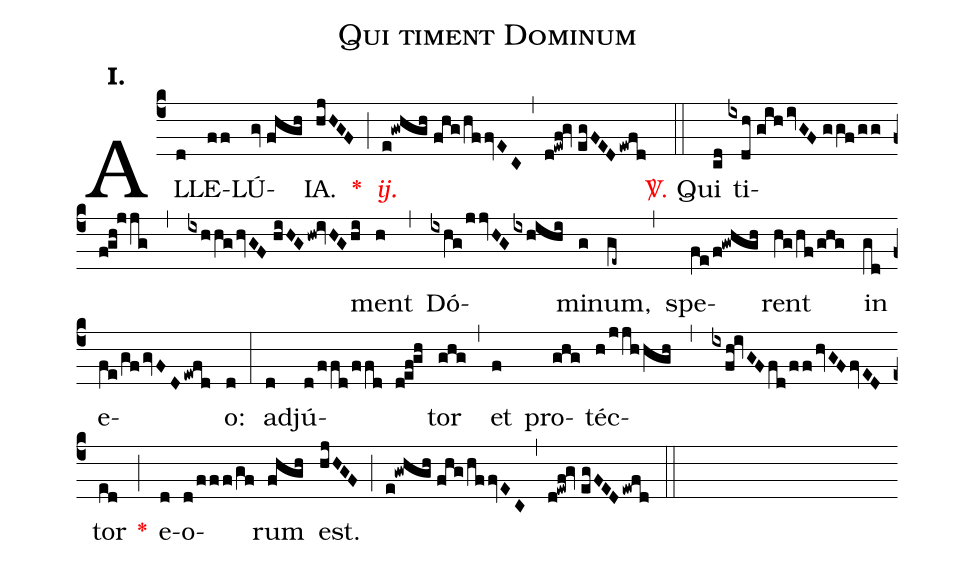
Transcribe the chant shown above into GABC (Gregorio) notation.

name:Qui timent Dominum;
mode:I.;
office-part:Alleluia;
%%
(c4) AL(d)LE(ff)LÚ(gv//fhgh)IA.(hjHGF) <v>\red{*}</v>(;) <v>\redit{ij.}</v>(e!gwhgh//fhg/hffvEC) (,) (d!ewf!gv//egFED/ewfd) (::) <v>\red{\Vbar.}</v> Qui(cd) ti(ixdh//gih/ivGF//ggf/gg//f!gh!jjg,ixhhg/hvGF//hiHG/hw!ivHG/hi)ment(h) (,) Dó(ixhg/jjvHG/ixhihi)mi(g)num,(ge~) (,) spe(fe/f!gwhgh)rent(hg/hf/ghg) in(gd) e(fe/gf/gvFD/ewfd)o:(d) (:) ad(d)jú(d/ffd/ffd d!ef!gh)tor(ghg) (,) et(f) pro(ghg)téc(h/jjhhgh,ixfh!ivGF/fd/ff/hvGF/fvED)tor(ed) <v>\red{*}</v>(;) e(d)o(d/fff/gf)rum(fhgh) est.(hjHGF) (;) (e!gwhgh//fhg/hffvEC) (,) (d!ewf!gv//egFED/ewfd) (::)
